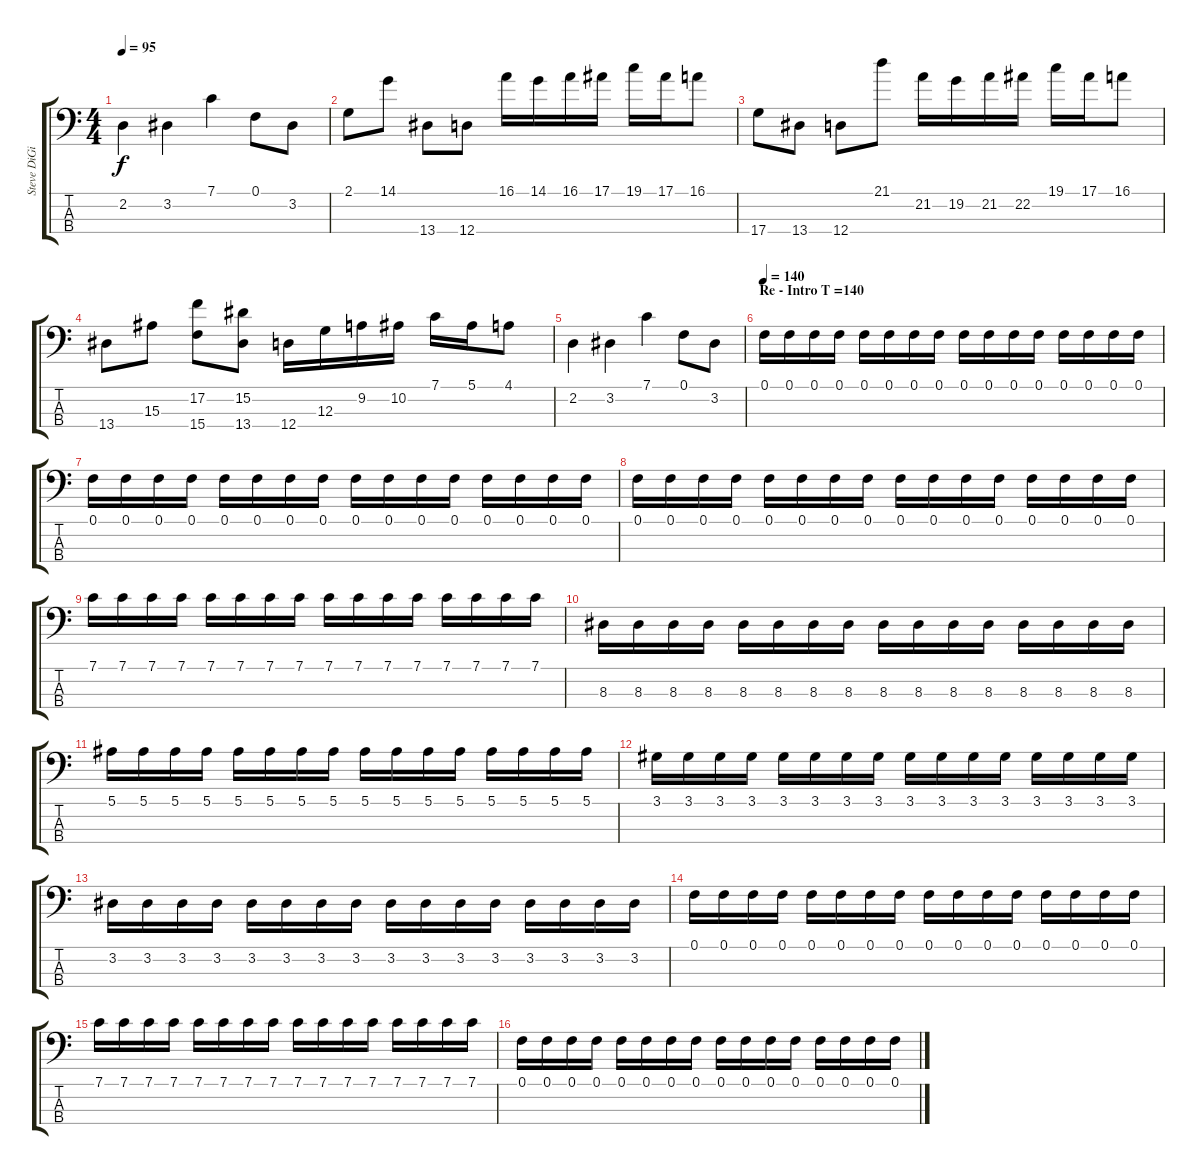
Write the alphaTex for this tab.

\track ("Steve DiGiorgio" "Steve DiGi") {instrument fretlessbass}
\staff {score tabs}
\tuning (F2 C2 G1 D1) {hide}
\ts (4 4)
\tempo 95
\clef f4
\ks c
2.2.4{dy f} 3.2.4 7.1.4 0.1.8 3.2.8 |
2.1.8 14.1.8 13.4.8 12.4.8 16.1.16 14.1.16 16.1.16 17.1.16 19.1.16 17.1.16 16.1.8 |
17.4.8 13.4.8 12.4.8 21.1.8 21.2.16 19.2.16 21.2.16 22.2.16 19.1.16 17.1.16 16.1.8 |
13.4.8 15.3.8 (17.2 15.4).8 (15.2 13.4).8 12.4.16 12.3.16 9.2.16 10.2.16 7.1.16 5.1.16 4.1.8 |
2.2.4 3.2.4 7.1.4 0.1.8 3.2.8 |
\section ("" "Re - Intro T =140")
\tempo 140
0.1.16 0.1.16 0.1.16 0.1.16 0.1.16 0.1.16 0.1.16 0.1.16 0.1.16 0.1.16 0.1.16 0.1.16 0.1.16 0.1.16 0.1.16 0.1.16 |
0.1.16 0.1.16 0.1.16 0.1.16 0.1.16 0.1.16 0.1.16 0.1.16 0.1.16 0.1.16 0.1.16 0.1.16 0.1.16 0.1.16 0.1.16 0.1.16 |
0.1.16 0.1.16 0.1.16 0.1.16 0.1.16 0.1.16 0.1.16 0.1.16 0.1.16 0.1.16 0.1.16 0.1.16 0.1.16 0.1.16 0.1.16 0.1.16 |
7.1.16 7.1.16 7.1.16 7.1.16 7.1.16 7.1.16 7.1.16 7.1.16 7.1.16 7.1.16 7.1.16 7.1.16 7.1.16 7.1.16 7.1.16 7.1.16 |
8.3.16 8.3.16 8.3.16 8.3.16 8.3.16 8.3.16 8.3.16 8.3.16 8.3.16 8.3.16 8.3.16 8.3.16 8.3.16 8.3.16 8.3.16 8.3.16 |
5.1.16 5.1.16 5.1.16 5.1.16 5.1.16 5.1.16 5.1.16 5.1.16 5.1.16 5.1.16 5.1.16 5.1.16 5.1.16 5.1.16 5.1.16 5.1.16 |
3.1.16 3.1.16 3.1.16 3.1.16 3.1.16 3.1.16 3.1.16 3.1.16 3.1.16 3.1.16 3.1.16 3.1.16 3.1.16 3.1.16 3.1.16 3.1.16 |
3.2.16 3.2.16 3.2.16 3.2.16 3.2.16 3.2.16 3.2.16 3.2.16 3.2.16 3.2.16 3.2.16 3.2.16 3.2.16 3.2.16 3.2.16 3.2.16 |
0.1.16 0.1.16 0.1.16 0.1.16 0.1.16 0.1.16 0.1.16 0.1.16 0.1.16 0.1.16 0.1.16 0.1.16 0.1.16 0.1.16 0.1.16 0.1.16 |
7.1.16 7.1.16 7.1.16 7.1.16 7.1.16 7.1.16 7.1.16 7.1.16 7.1.16 7.1.16 7.1.16 7.1.16 7.1.16 7.1.16 7.1.16 7.1.16 |
0.1.16 0.1.16 0.1.16 0.1.16 0.1.16 0.1.16 0.1.16 0.1.16 0.1.16 0.1.16 0.1.16 0.1.16 0.1.16 0.1.16 0.1.16 0.1.16
